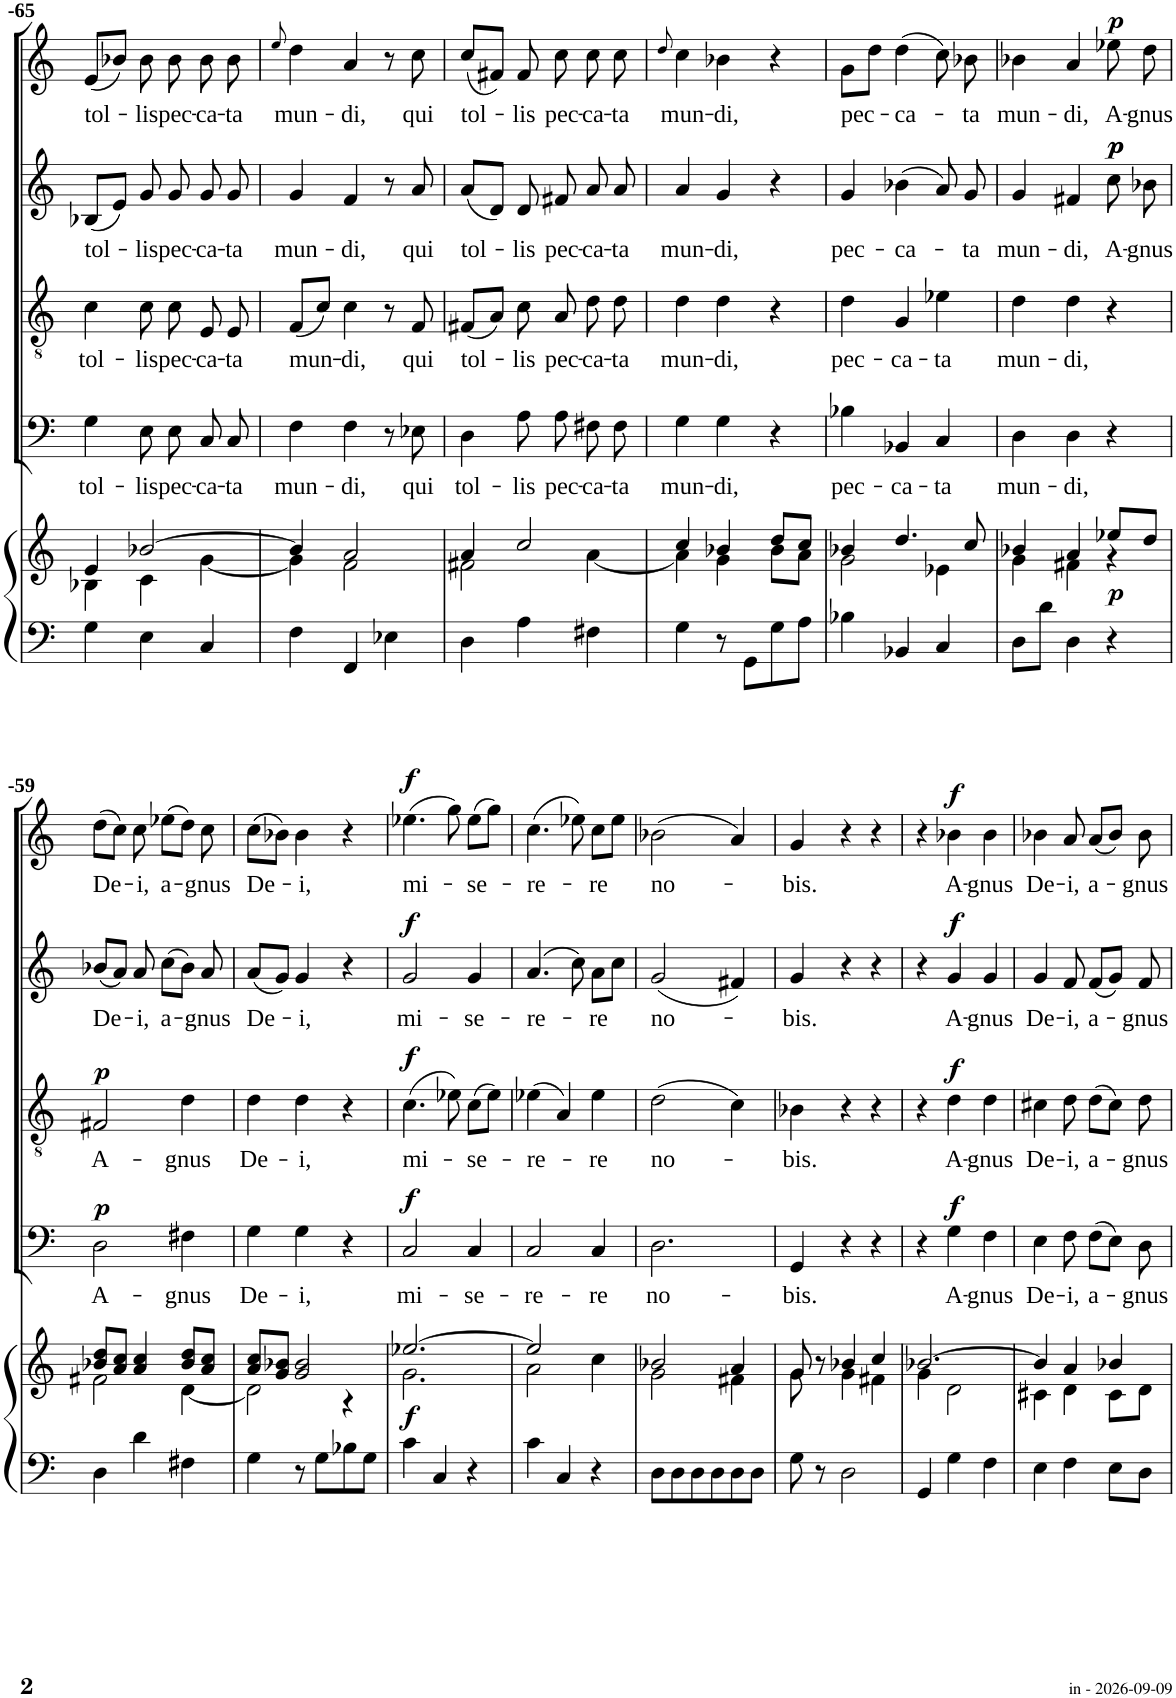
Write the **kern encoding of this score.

**kern	**kern	**dynam	**kern	**text	**dynam	**kern	**text	**dynam	**kern	**text	**dynam	**kern	**text	**dynam
*part5	*part5	*part5	*part4	*part4	*part4	*part3	*part3	*part3	*part2	*part2	*part2	*part1	*part1	*part1
*staff6	*staff5	*staff5/6	*staff4	*staff4	*staff4	*staff3	*staff3	*staff3	*staff2	*staff2	*staff2	*staff1	*staff1	*staff1
*I"Organ	*	*	*I"Bass	*	*	*I"Tenor	*	*	*I"Alto	*	*	*I"Soprano	*	*
!!LO:PB:g=z
*clefF4	*clefG2	*	*clefF4	*	*	*clefGv2	*	*	*clefG2	*	*	*clefG2	*	*
*k[]	*k[]	*	*k[]	*	*	*k[]	*	*	*k[]	*	*	*k[]	*	*
*M3/4	*M3/4	*	*M3/4	*	*	*M3/4	*	*	*M3/4	*	*	*M3/4	*	*
=65-	=65-	=65-	=65-	=65-	=65-	=65-	=65-	=65-	=65-	=65-	=65-	=65-	=65-	=65-
*	*^	*	*	*	*	*	*	*	*	*	*	*	*	*
!	!	!	!	!	!LO:LY:b	!	!	!LO:LY:b	!	!	!LO:LY:b	!	!	!LO:LY:b	!
4G\	4e/	4B-X\	.	4G\	tol-	.	4c\	tol-	.	(8B-X/L	tol-	.	(8e/L	tol-	.
.	.	.	.	.	.	.	.	.	.	8e/J)	.	.	8b-X/J)	.	.
!	!	!	!	!	!LO:LY:b	!	!	!LO:LY:b	!	!	!LO:LY:b	!	!	!LO:LY:b	!
4E\	[2b-X/	4c\	.	8E\	-lis	.	8c\	-lis	.	8g/	-lis	.	8b-\	-lis	.
!	!	!	!	!	!LO:LY:b	!	!	!LO:LY:b	!	!	!LO:LY:b	!	!	!LO:LY:b	!
.	.	.	.	8E\	pec-	.	8c\	pec-	.	8g/	pec-	.	8b-\	pec-	.
!	!	!	!	!	!LO:LY:b	!	!	!LO:LY:b	!	!	!LO:LY:b	!	!	!LO:LY:b	!
4C/	.	[4g\	.	8C/	-ca-	.	8E/	-ca-	.	8g/	-ca-	.	8b-\	-ca-	.
!	!	!	!	!	!LO:LY:b	!	!	!LO:LY:b	!	!	!LO:LY:b	!	!	!LO:LY:b	!
.	.	.	.	8C/	-ta	.	8E/	-ta	.	8g/	-ta	.	8b-\	-ta	.
=64-	=64-	=64-	=64-	=64-	=64-	=64-	=64-	=64-	=64-	=64-	=64-	=64-	=64-	=64-	=64-
.	.	.	.	.	.	.	.	.	.	.	.	.	8qee/	.	.
!	!	!	!	!	!LO:LY:b	!	!	!LO:LY:b	!	!	!LO:LY:b	!	!	!LO:LY:b	!
4F\	4b-/]	4g\]	.	4F\	mun-	.	(8F/L	mun-	.	4g/	mun-	.	4dd\	mun-	.
.	.	.	.	.	.	.	8c/J)	.	.	.	.	.	.	.	.
!	!	!	!	!	!LO:LY:b	!	!	!LO:LY:b	!	!	!LO:LY:b	!	!	!LO:LY:b	!
4FF/	2a/	2f\	.	4F\	-di,	.	4c\	-di,	.	4f/	-di,	.	4a/	-di,	.
4E-X\	.	.	.	8r	.	.	8r	.	.	8r	.	.	8r	.	.
!	!	!	!	!	!LO:LY:b	!	!	!LO:LY:b	!	!	!LO:LY:b	!	!	!LO:LY:b	!
.	.	.	.	8E-X\	qui	.	8F/	qui	.	8a/	qui	.	8cc\	qui	.
=63-	=63-	=63-	=63-	=63-	=63-	=63-	=63-	=63-	=63-	=63-	=63-	=63-	=63-	=63-	=63-
!	!	!	!	!	!LO:LY:b	!	!	!LO:LY:b	!	!	!LO:LY:b	!	!	!LO:LY:b	!
4D\	4a/	2f#X\	.	4D\	tol-	.	(8F#X/L	tol-	.	(8a/L	tol-	.	(8cc/L	tol-	.
.	.	.	.	.	.	.	8A/J)	.	.	8d/J)	.	.	8f#X/J)	.	.
!	!	!	!	!	!LO:LY:b	!	!	!LO:LY:b	!	!	!LO:LY:b	!	!	!LO:LY:b	!
4A\	2cc/	.	.	8A\	-lis	.	8c\	-lis	.	8d/	-lis	.	8f#/	-lis	.
!	!	!	!	!	!LO:LY:b	!	!	!LO:LY:b	!	!	!LO:LY:b	!	!	!LO:LY:b	!
.	.	.	.	8A\	pec-	.	8A/	pec-	.	8f#X/	pec-	.	8cc\	pec-	.
!	!	!	!	!	!LO:LY:b	!	!	!LO:LY:b	!	!	!LO:LY:b	!	!	!LO:LY:b	!
4F#X\	.	[4a\	.	8F#X\	-ca-	.	8d\	-ca-	.	8a/	-ca-	.	8cc\	-ca-	.
!	!	!	!	!	!LO:LY:b	!	!	!LO:LY:b	!	!	!LO:LY:b	!	!	!LO:LY:b	!
.	.	.	.	8F#\	-ta	.	8d\	-ta	.	8a/	-ta	.	8cc\	-ta	.
=62-	=62-	=62-	=62-	=62-	=62-	=62-	=62-	=62-	=62-	=62-	=62-	=62-	=62-	=62-	=62-
.	.	.	.	.	.	.	.	.	.	.	.	.	8qdd/	.	.
!	!	!	!	!	!LO:LY:b	!	!	!LO:LY:b	!	!	!LO:LY:b	!	!	!LO:LY:b	!
4G\	4cc/	4a\]	.	4G\	mun-	.	4d\	mun-	.	4a/	mun-	.	4cc\	mun-	.
!	!	!	!	!	!LO:LY:b	!	!	!LO:LY:b	!	!	!LO:LY:b	!	!	!LO:LY:b	!
8r	4b-X/	4g\	.	4G\	-di,	.	4d\	-di,	.	4g/	-di,	.	4b-X\	-di,	.
8GG\L	.	.	.	.	.	.	.	.	.	.	.	.	.	.	.
8G\	8dd/L	8b-\L	.	4r	.	.	4r	.	.	4r	.	.	4r	.	.
8A\J	8cc/J	8a\J	.	.	.	.	.	.	.	.	.	.	.	.	.
=61-	=61-	=61-	=61-	=61-	=61-	=61-	=61-	=61-	=61-	=61-	=61-	=61-	=61-	=61-	=61-
!	!	!	!	!	!LO:LY:b	!	!	!LO:LY:b	!	!	!LO:LY:b	!	!	!LO:LY:b	!
4B-X\	4b-X/	2g\	.	4B-X\	pec-	.	4d\	pec-	.	4g/	pec-	.	8g\L	pec-	.
.	.	.	.	.	.	.	.	.	.	.	.	.	8dd\J	.	.
!	!	!	!	!	!LO:LY:b	!	!	!LO:LY:b	!	!	!LO:LY:b	!	!	!LO:LY:b	!
4BB-X/	4.dd/	.	.	4BB-X/	-ca-	.	4G/	-ca-	.	(4b-X\	-ca-	.	(4dd\	-ca-	.
!	!	!	!	!	!LO:LY:b	!	!	!LO:LY:b	!	!	!	!	!	!	!
4C/	.	4e-X\	.	4C/	-ta	.	4e-X\	-ta	.	8a/)	.	.	8cc\)	.	.
!	!	!	!	!	!	!	!	!	!	!	!LO:LY:b	!	!	!LO:LY:b	!
.	8cc/	.	.	.	.	.	.	.	.	8g/	-ta	.	8b-X\	-ta	.
=60-	=60-	=60-	=60-	=60-	=60-	=60-	=60-	=60-	=60-	=60-	=60-	=60-	=60-	=60-	=60-
!	!	!	!	!	!LO:LY:b	!	!	!LO:LY:b	!	!	!LO:LY:b	!	!	!LO:LY:b	!
8D\L	4b-X/	4g\	.	4D\	mun-	.	4d\	mun-	.	4g/	mun-	.	4b-X\	mun-	.
8d\J	.	.	.	.	.	.	.	.	.	.	.	.	.	.	.
!	!	!	!	!	!LO:LY:b	!	!	!LO:LY:b	!	!	!LO:LY:b	!	!	!LO:LY:b	!
4D\	4a/	4f#X\	.	4D\	-di,	.	4d\	-di,	.	4f#X/	-di,	.	4a/	-di,	.
!	!	!	!LO:DY:b	!	!	!	!	!	!	!	!LO:LY:b	!LO:DY:a	!	!LO:LY:b	!
!	!	!	!	!	!	!	!	!	!	!	!	!LO:DY:n=1:a	!	!	!LO:DY:a
4r	8ee-X/L	4r	p	4r	.	.	4r	.	.	8cc\	A-	p p	8ee-X\	A-	p
!	!	!	!	!	!	!	!	!	!	!	!LO:LY:b	!	!	!LO:LY:b	!
.	8dd/J	.	.	.	.	.	.	.	.	8b-X\	-gnus	.	8dd\	-gnus	.
!!LO:LB:g=z
=59-	=59-	=59-	=59-	=59-	=59-	=59-	=59-	=59-	=59-	=59-	=59-	=59-	=59-	=59-	=59-
!	!	!	!	!	!LO:LY:b	!LO:DY:a	!	!LO:LY:b	!LO:DY:a	!	!LO:LY:b	!	!	!LO:LY:b	!
4D\	8b-X/ 8dd/L	2f#X\	.	2D\	A-	p	2F#X/	A-	p	(8b-X/L	De-	.	(8dd\L	De-	.
.	8a/ 8cc/J	.	.	.	.	.	.	.	.	8a/J)	.	.	8cc\J)	.	.
!	!	!	!	!	!	!	!	!	!	!	!LO:LY:b	!	!	!LO:LY:b	!
4d\	4a/ 4cc/	.	.	.	.	.	.	.	.	8a/	-i,	.	8cc\	-i,	.
!	!	!	!	!	!	!	!	!	!	!	!LO:LY:b	!	!	!LO:LY:b	!
.	.	.	.	.	.	.	.	.	.	(8cc\L	a-	.	(8ee-X\L	a-	.
!	!	!	!	!	!LO:LY:b	!	!	!LO:LY:b	!	!	!	!	!	!	!
4F#X\	8b-/ 8dd/L	[4d\	.	4F#X\	-gnus	.	4d\	-gnus	.	8b-\J)	.	.	8dd\J)	.	.
!	!	!	!	!	!	!	!	!	!	!	!LO:LY:b	!	!	!LO:LY:b	!
.	8a/ 8cc/J	.	.	.	.	.	.	.	.	8a/	-gnus	.	8cc\	-gnus	.
=58-	=58-	=58-	=58-	=58-	=58-	=58-	=58-	=58-	=58-	=58-	=58-	=58-	=58-	=58-	=58-
!	!	!	!	!	!LO:LY:b	!	!	!LO:LY:b	!	!	!LO:LY:b	!	!	!LO:LY:b	!
4G\	8a/ 8cc/L	2d\]	.	4G\	De-	.	4d\	De-	.	(8a/L	De-	.	(8cc\L	De-	.
.	8g/ 8b-X/J	.	.	.	.	.	.	.	.	8g/J)	.	.	8b-X\J)	.	.
!	!	!	!	!	!LO:LY:b	!	!	!LO:LY:b	!	!	!LO:LY:b	!	!	!LO:LY:b	!
8r	2g/ 2b-/	.	.	4G\	-i,	.	4d\	-i,	.	4g/	-i,	.	4b-\	-i,	.
8G\L	.	.	.	.	.	.	.	.	.	.	.	.	.	.	.
8B-X\	.	4r	.	4r	.	.	4r	.	.	4r	.	.	4r	.	.
8G\J	.	.	.	.	.	.	.	.	.	.	.	.	.	.	.
=57-	=57-	=57-	=57-	=57-	=57-	=57-	=57-	=57-	=57-	=57-	=57-	=57-	=57-	=57-	=57-
!	!	!	!LO:DY:b	!	!LO:LY:b	!LO:DY:a	!	!LO:LY:b	!LO:DY:a	!	!LO:LY:b	!LO:DY:a	!	!LO:LY:b	!LO:DY:a
4c\	[2.ee-X/	2.g\	f	2C/	mi-	f	(4.c\	mi-	f	2g/	mi-	f	(4.ee-X\	mi-	f
4C/	.	.	.	.	.	.	.	.	.	.	.	.	.	.	.
.	.	.	.	.	.	.	8e-X\)	.	.	.	.	.	8gg\)	.	.
!	!	!	!	!	!LO:LY:b	!	!	!LO:LY:b	!	!	!LO:LY:b	!	!	!LO:LY:b	!
4r	.	.	.	4C/	-se-	.	(8c\L	se-	.	4g/	-se-	.	(8ee-\L	se-	.
.	.	.	.	.	.	.	8e-\J)	.	.	.	.	.	8gg\J)	.	.
=56-	=56-	=56-	=56-	=56-	=56-	=56-	=56-	=56-	=56-	=56-	=56-	=56-	=56-	=56-	=56-
!	!	!	!	!	!LO:LY:b	!	!	!LO:LY:b	!	!	!LO:LY:b	!	!	!LO:LY:b	!
4c\	2ee-/]	2a\	.	2C/	-re-	.	(4e-X\	-re-	.	(4.a/	-re-	.	(4.cc\	-re-	.
4C/	.	.	.	.	.	.	4A/)	.	.	.	.	.	.	.	.
.	.	.	.	.	.	.	.	.	.	8cc\)	.	.	8ee-X\)	.	.
!	!	!	!	!	!LO:LY:b	!	!	!LO:LY:b	!	!	!LO:LY:b	!	!	!LO:LY:b	!
4r	4cc\	4ryy	.	4C/	-re	.	4e-\	-re	.	8a\L	-re	.	8cc\L	-re	.
.	.	.	.	.	.	.	.	.	.	8cc\J	.	.	8ee-\J	.	.
=55-	=55-	=55-	=55-	=55-	=55-	=55-	=55-	=55-	=55-	=55-	=55-	=55-	=55-	=55-	=55-
!	!	!	!	!	!LO:LY:b	!	!	!LO:LY:b	!	!	!LO:LY:b	!	!	!LO:LY:b	!
8D\L	2b-X/	2g\	.	2.D\	no-	.	(2d\	no-	.	(2g/	no-	.	(2b-X\	no-	.
8D\	.	.	.	.	.	.	.	.	.	.	.	.	.	.	.
8D\	.	.	.	.	.	.	.	.	.	.	.	.	.	.	.
8D\	.	.	.	.	.	.	.	.	.	.	.	.	.	.	.
8D\	4a/	4f#X\	.	.	.	.	4c\)	.	.	4f#X/)	.	.	4a/)	.	.
8D\J	.	.	.	.	.	.	.	.	.	.	.	.	.	.	.
=54-	=54-	=54-	=54-	=54-	=54-	=54-	=54-	=54-	=54-	=54-	=54-	=54-	=54-	=54-	=54-
!	!	!	!	!	!LO:LY:b	!	!	!LO:LY:b	!	!	!LO:LY:b	!	!	!LO:LY:b	!
8G\	8g/	8g\	.	4GG/	-bis.	.	4B-X\	-bis.	.	4g/	-bis.	.	4g/	-bis.	.
8r	8r	8ryy	.	.	.	.	.	.	.	.	.	.	.	.	.
2D\	4b-X/	4g\	.	4r	.	.	4r	.	.	4r	.	.	4r	.	.
.	4cc/	4f#X\	.	4r	.	.	4r	.	.	4r	.	.	4r	.	.
=53-	=53-	=53-	=53-	=53-	=53-	=53-	=53-	=53-	=53-	=53-	=53-	=53-	=53-	=53-	=53-
4GG/	[2.b-X/	4g\	.	4r	.	.	4r	.	.	4r	.	.	4r	.	.
!	!	!	!	!	!LO:LY:b	!LO:DY:a	!	!LO:LY:b	!LO:DY:a	!	!LO:LY:b	!LO:DY:a	!	!LO:LY:b	!LO:DY:a
4G\	.	2d\	.	4G\	A-	f	4d\	A-	f	4g/	A-	f	4b-X\	A-	f
!	!	!	!	!	!LO:LY:b	!	!	!LO:LY:b	!	!	!LO:LY:b	!	!	!LO:LY:b	!
4F\	.	.	.	4F\	-gnus	.	4d\	-gnus	.	4g/	-gnus	.	4b-\	-gnus	.
=52-	=52-	=52-	=52-	=52-	=52-	=52-	=52-	=52-	=52-	=52-	=52-	=52-	=52-	=52-	=52-
!	!	!	!	!	!LO:LY:b	!	!	!LO:LY:b	!	!	!LO:LY:b	!	!	!LO:LY:b	!
4E\	4b-/]	4c#X\	.	4E\	De-	.	4c#X\	De-	.	4g/	De-	.	4b-X\	De-	.
!	!	!	!	!	!LO:LY:b	!	!	!LO:LY:b	!	!	!LO:LY:b	!	!	!LO:LY:b	!
4F\	4a/	4d\	.	8F\	-i,	.	8d\	-i,	.	8f/	-i,	.	8a/	-i,	.
!	!	!	!	!	!LO:LY:b	!	!	!LO:LY:b	!	!	!LO:LY:b	!	!	!LO:LY:b	!
.	.	.	.	(8F\L	a-	.	(8d\L	a-	.	(8f/L	a-	.	(8a/L	a-	.
8E\L	4b-X/	8c#\L	.	8E\J)	.	.	8c#\J)	.	.	8g/J)	.	.	8b-/J)	.	.
!	!	!	!	!	!LO:LY:b	!	!	!LO:LY:b	!	!	!LO:LY:b	!	!	!LO:LY:b	!
8D\J	.	8d\J	.	8D\	-gnus	.	8d\	-gnus	.	8f/	-gnus	.	8b-\	-gnus	.
*	*v	*v	*	*	*	*	*	*	*	*	*	*	*	*	*
=	=	=	=	=	=	=	=	=	=	=	=	=	=	=
*-	*-	*-	*-	*-	*-	*-	*-	*-	*-	*-	*-	*-	*-	*-
